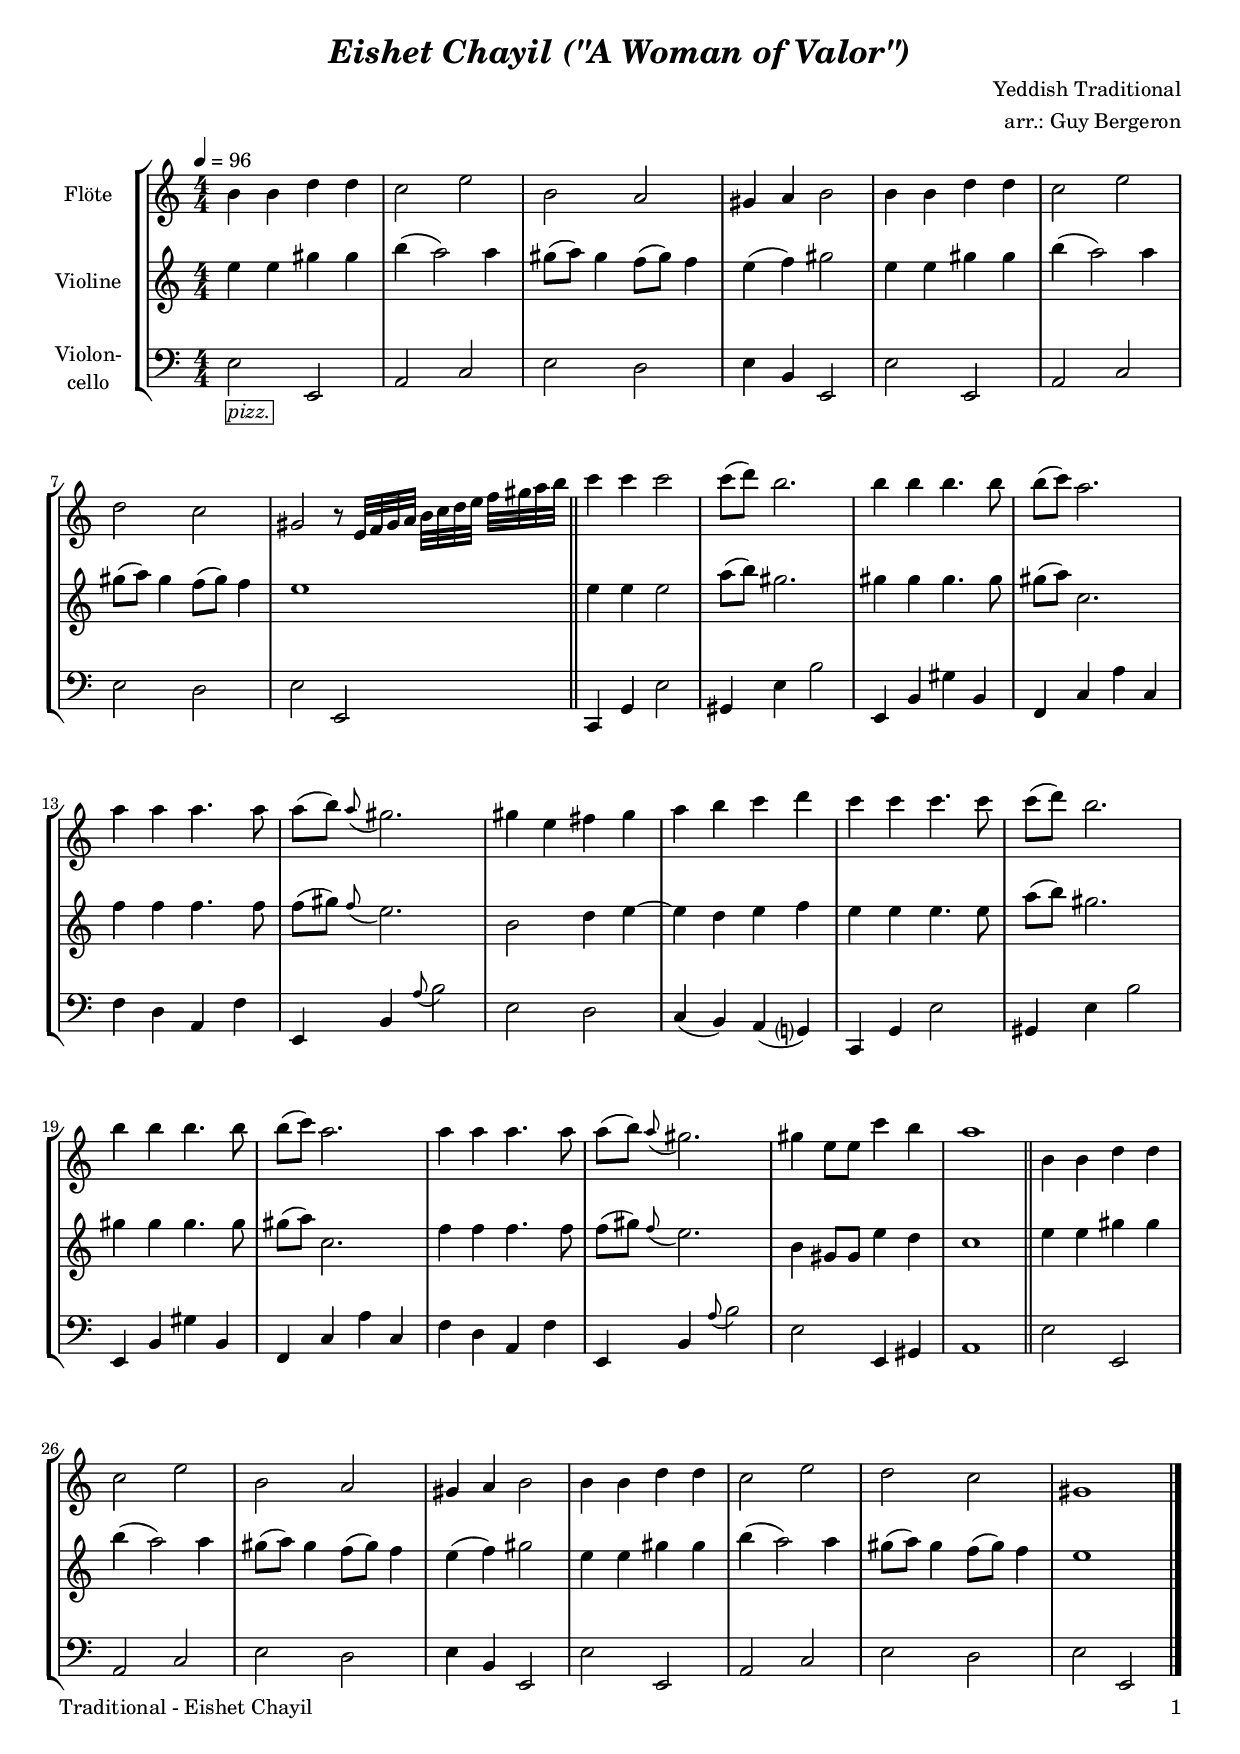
\version "2.24.4"
\include "deutsch.ly"

#(set-global-staff-size 18)

\header {
  title     = \markup \bold \italic "Eishet Chayil (\"A Woman of Valor\")"
  composer  = "Yeddish Traditional"
  arranger  = "arr.: Guy Bergeron"
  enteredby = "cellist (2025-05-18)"
%  piece     = ""
}

voiceconsts = {
  \key a \minor
  \time 4/4
  \clef "treble"
  \numericTimeSignature
  \compressEmptyMeasures
  % Set default beaming for all staves
%  \set Timing.beamExceptions = #'()
%  \set Timing.baseMoment     = #(ly:make-moment 1 4)
%  \set Timing.beatStructure  = #'(1 1 1)
  \tempo 4=96
}

mifl = "flute"
mist = "string ensemble 1"
mivl = "violin"
miba = "cello"
mipz = "pizzicato strings"

pizz = \markup \box \italic "pizz."

va = \relative c'' {
  \voiceconsts

  h4 h d d
  c2 e
  h a
  gis4 a h2

  h4 h d d
  c2 e
  d c
  gis r8 e32 f gis a h c d e f[ gis a h] \bar "||"

  c4 c c2
  c8( d) h2.
  h4 h h4. h8
  h( c) a2.

  a4 a a4. a8
  a( h) \appoggiatura a gis2.
  gis4 e fis gis
  a h c d

  c c c4. c8
  c( d) h2.
  h4 h h4. h8
  h( c) a2.

  a4 a a4. a8
  a( h) \appoggiatura a gis2.
  gis4 e8 e c'4 h
  a1 \bar "||"
  
  h,4 h d d
  c2 e
  h a
  gis4 a h2

  h4 h d d
  c2 e
  d c
  gis1 \bar "|."
}

vb = \relative c'' {
  \voiceconsts

  e4 e gis gis
  h( a2) a4
  gis8( a) gis4 f8( gis) f4
  e( f) gis2

  e4 e gis gis
  h( a2) a4
  gis8( a) gis4 f8( gis) f4
  e1 \bar "||"

  e4 e e2
  a8( h) gis2.
  gis4 gis gis4. gis8
  gis( a) c,2.

  f4 f f4. f8
  f( gis) \appoggiatura f e2.
  h2 d4 e~
  e d e f

  e e e4. e8
  a( h) gis2.
  gis4 gis gis4. gis8
  gis( a) c,2.

  f4 f f4. f8
  f( gis) \appoggiatura f e2.
  h4 gis8 gis e'4 d
  c1 \bar "||"
  
  e4 e gis gis
  h( a2) a4
  gis8( a) gis4 f8( gis) f4
  e( f) gis2

  e4 e gis gis
  h( a2) a4
  gis8( a) gis4 f8( gis) f4
  e1 \bar "|."
}

vc = \relative c {
  \voiceconsts
  \clef "bass"

  e2_\pizz e,
  a c
  e d
  e4 h e,2

  e' e,
  a c
  e d
  e e, \bar "||"

  c4 g' e'2
  gis,4 e' h'2
  e,,4 h' gis' h,
  f c' a' c,

  f d a f'
  e, h' \appoggiatura a'8 h2
  e, d
  c4( h) a( g?)

  c, g' e'2
  gis,4 e' h'2
  e,,4 h' gis' h,
  f c' a' c,

  f d a f'
  e, h' \appoggiatura a'8 h2
  e, e,4 gis
  a1 \bar "||"
  
  e'2 e,
  a c
  e d
  e4 h e,2

  e' e,
  a c
  e d
  e e,  
  \bar "|."
}


music = \new StaffGroup <<
      \new Staff {
	\set Staff.midiInstrument = \mifl
	\set Staff.instrumentName = \markup \center-column { "Flöte" }
	\transpose a a { \va }
      }

      \new Staff {
	\set Staff.midiInstrument = \mivl
	\set Staff.instrumentName = \markup \center-column { "Violine" }
	\transpose a a { \vb }
      }

      \new Staff {
	\set Staff.midiInstrument = \mipz
	\set Staff.instrumentName = \markup \center-column { "Violon-" "cello" }
	\transpose a a { \vc }
      }
>>

\book {
   \paper {
    print-page-number = ##t
    print-first-page-number = ##t
    ragged-last-bottom = ##f
    oddHeaderMarkup = \markup \null
    evenHeaderMarkup = \markup \null
    oddFooterMarkup = \markup {
      \fill-line {
        \if \should-print-page-number
        "Traditional - Eishet Chayil" \fromproperty #'page:page-number-string
      }
    }
    evenFooterMarkup = \oddFooterMarkup
  } \score {
    \music
    \layout {}
  }

  \score {
    \unfoldRepeats \music

    \midi {
      \context {
        \Score
      }
    }
  }
}